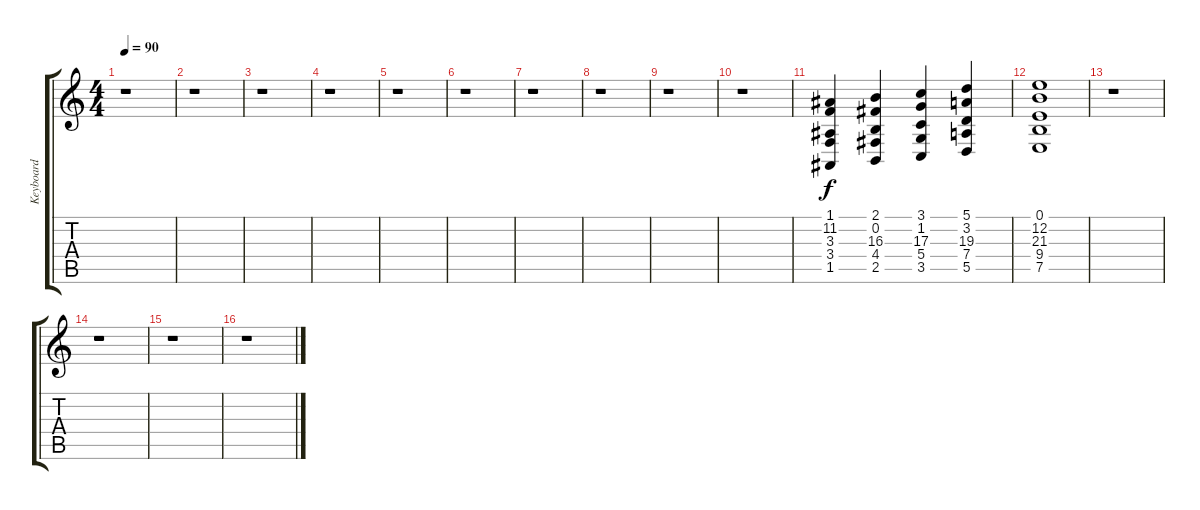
\track ("Keyboard" "Keyboard") {instrument stringensemble1}
\staff {score tabs}
\tuning (E4 B3 G3 D3 A2 E2) {hide}
\ts (4 4)
\tempo 90
\clef g2
\ks c
r.1{dy f} |
r.1 |
r.1 |
r.1 |
r.1 |
r.1 |
r.1 |
r.1 |
r.1 |
r.1 |
(1.1 11.2 3.3 3.4 1.5).4 (2.1 0.2 16.3 4.4 2.5).4 (3.1 1.2 17.3 5.4 3.5).4 (5.1 3.2 19.3 7.4 5.5).4 |
(0.1 12.2 21.3 9.4 7.5).1 |
r.1 |
r.1 |
r.1 |
r.1
